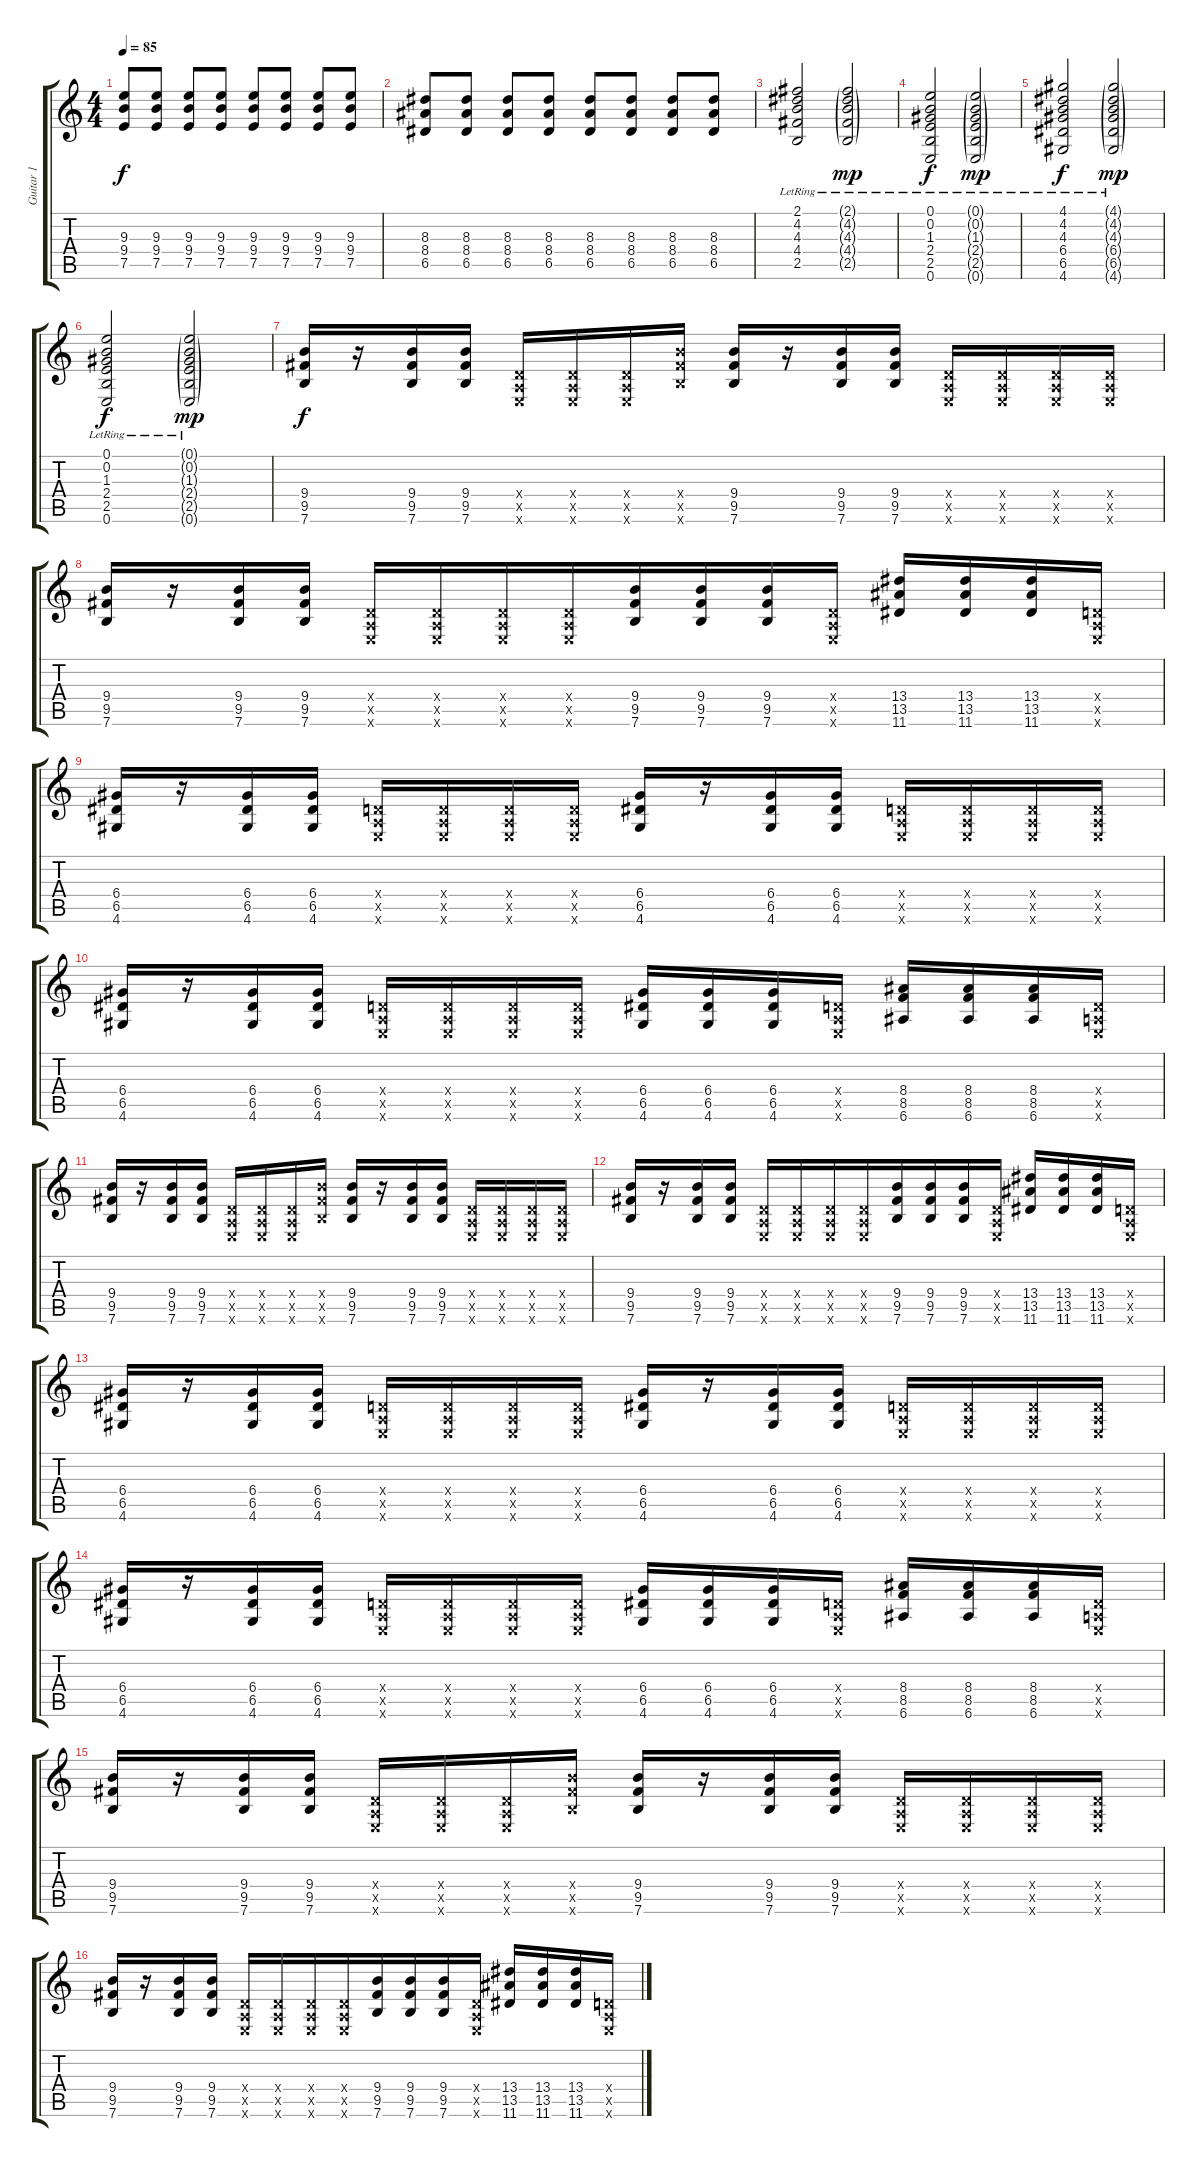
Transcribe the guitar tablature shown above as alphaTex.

\track ("Guitar 1" "Guitar 1") {instrument distortionguitar}
\staff {score tabs}
\tuning (E4 B3 G3 D3 A2 E2) {hide}
\ts (4 4)
\tempo 85
\clef g2
\ks c
(9.3 9.4 7.5).8{dy f} (9.3 9.4 7.5).8 (9.3 9.4 7.5).8 (9.3 9.4 7.5).8 (9.3 9.4 7.5).8 (9.3 9.4 7.5).8 (9.3 9.4 7.5).8 (9.3 9.4 7.5).8 |
(8.3 8.4 6.5).8 (8.3 8.4 6.5).8 (8.3 8.4 6.5).8 (8.3 8.4 6.5).8 (8.3 8.4 6.5).8{beam merge} (8.3 8.4 6.5).8 (8.3 8.4 6.5).8 (8.3 8.4 6.5).8 |
(2.1{lr} 4.2{lr} 4.3{lr} 4.4{lr} 2.5{lr}).2 (2.1{g lr} 4.2{g lr} 4.3{g lr} 4.4{g lr} 2.5{g lr}).2{dy mp} |
(0.1{lr} 0.2{lr} 1.3{lr} 2.4{lr} 2.5{lr} 0.6{lr}).2{dy f} (0.1{g lr} 0.2{g lr} 1.3{g lr} 2.4{g lr} 2.5{g lr} 0.6{g lr}).2{dy mp} |
(4.1{lr} 4.2{lr} 4.3{lr} 6.4{lr} 6.5{lr} 4.6{lr}).2{dy f} (4.1{g lr} 4.2{g lr} 4.3{g lr} 6.4{g lr} 6.5{g lr} 4.6{g lr}).2{dy mp} |
(0.1{lr} 0.2{lr} 1.3{lr} 2.4{lr} 2.5{lr} 0.6{lr}).2{dy f} (0.1{g lr} 0.2{g lr} 1.3{g lr} 2.4{g lr} 2.5{g lr} 0.6{g lr}).2{dy mp} |
(9.4 9.5 7.6).16{dy f} r.16{beam merge} (9.4 9.5 7.6).16 (9.4 9.5 7.6).16 (0.4{x} 0.5{x} 0.6{x}).16 (0.4{x} 0.5{x} 0.6{x}).16 (0.4{x} 0.5{x} 0.6{x}).16 (9.4{x} 9.5{x} 7.6{x}).16 (9.4 9.5 7.6).16 r.16 (9.4 9.5 7.6).16 (9.4 9.5 7.6).16 (0.4{x} 0.5{x} 0.6{x}).16 (0.4{x} 0.5{x} 0.6{x}).16 (0.4{x} 0.5{x} 0.6{x}).16 (0.4{x} 0.5{x} 0.6{x}).16 |
(9.4 9.5 7.6).16 r.16 (9.4 9.5 7.6).16 (9.4 9.5 7.6).16 (0.4{x} 0.5{x} 0.6{x}).16 (0.4{x} 0.5{x} 0.6{x}).16 (0.4{x} 0.5{x} 0.6{x}).16 (0.4{x} 0.5{x} 0.6{x}).16{beam merge} (9.4 9.5 7.6).16 (9.4 9.5 7.6).16 (9.4 9.5 7.6).16 (0.4{x} 0.5{x} 0.6{x}).16 (13.4 13.5 11.6).16 (13.4 13.5 11.6).16 (13.4 13.5 11.6).16 (0.4{x} 0.5{x} 0.6{x}).16 |
(6.4 6.5 4.6).16 r.16 (6.4 6.5 4.6).16 (6.4 6.5 4.6).16 (0.4{x} 0.5{x} 0.6{x}).16 (0.4{x} 0.5{x} 0.6{x}).16 (0.4{x} 0.5{x} 0.6{x}).16 (0.4{x} 0.5{x} 0.6{x}).16 (6.4 6.5 4.6).16 r.16 (6.4 6.5 4.6).16 (6.4 6.5 4.6).16 (0.4{x} 0.5{x} 0.6{x}).16 (0.4{x} 0.5{x} 0.6{x}).16 (0.4{x} 0.5{x} 0.6{x}).16 (0.4{x} 0.5{x} 0.6{x}).16 |
(6.4 6.5 4.6).16 r.16 (6.4 6.5 4.6).16 (6.4 6.5 4.6).16 (0.4{x} 0.5{x} 0.6{x}).16 (0.4{x} 0.5{x} 0.6{x}).16 (0.4{x} 0.5{x} 0.6{x}).16 (0.4{x} 0.5{x} 0.6{x}).16 (6.4 6.5 4.6).16 (6.4 6.5 4.6).16 (6.4 6.5 4.6).16 (0.4{x} 0.5{x} 0.6{x}).16 (8.4 8.5 6.6).16 (8.4 8.5 6.6).16{beam merge} (8.4 8.5 6.6).16 (0.4{x} 0.5{x} 0.6{x}).16 |
(9.4 9.5 7.6).16 r.16{beam merge} (9.4 9.5 7.6).16 (9.4 9.5 7.6).16 (0.4{x} 0.5{x} 0.6{x}).16 (0.4{x} 0.5{x} 0.6{x}).16 (0.4{x} 0.5{x} 0.6{x}).16 (9.4{x} 9.5{x} 7.6{x}).16 (9.4 9.5 7.6).16 r.16 (9.4 9.5 7.6).16 (9.4 9.5 7.6).16 (0.4{x} 0.5{x} 0.6{x}).16 (0.4{x} 0.5{x} 0.6{x}).16 (0.4{x} 0.5{x} 0.6{x}).16 (0.4{x} 0.5{x} 0.6{x}).16 |
(9.4 9.5 7.6).16 r.16 (9.4 9.5 7.6).16 (9.4 9.5 7.6).16 (0.4{x} 0.5{x} 0.6{x}).16 (0.4{x} 0.5{x} 0.6{x}).16 (0.4{x} 0.5{x} 0.6{x}).16 (0.4{x} 0.5{x} 0.6{x}).16{beam merge} (9.4 9.5 7.6).16 (9.4 9.5 7.6).16 (9.4 9.5 7.6).16 (0.4{x} 0.5{x} 0.6{x}).16 (13.4 13.5 11.6).16 (13.4 13.5 11.6).16 (13.4 13.5 11.6).16 (0.4{x} 0.5{x} 0.6{x}).16 |
(6.4 6.5 4.6).16 r.16 (6.4 6.5 4.6).16 (6.4 6.5 4.6).16 (0.4{x} 0.5{x} 0.6{x}).16 (0.4{x} 0.5{x} 0.6{x}).16 (0.4{x} 0.5{x} 0.6{x}).16 (0.4{x} 0.5{x} 0.6{x}).16 (6.4 6.5 4.6).16 r.16 (6.4 6.5 4.6).16 (6.4 6.5 4.6).16 (0.4{x} 0.5{x} 0.6{x}).16 (0.4{x} 0.5{x} 0.6{x}).16 (0.4{x} 0.5{x} 0.6{x}).16 (0.4{x} 0.5{x} 0.6{x}).16 |
(6.4 6.5 4.6).16 r.16 (6.4 6.5 4.6).16 (6.4 6.5 4.6).16 (0.4{x} 0.5{x} 0.6{x}).16 (0.4{x} 0.5{x} 0.6{x}).16 (0.4{x} 0.5{x} 0.6{x}).16 (0.4{x} 0.5{x} 0.6{x}).16 (6.4 6.5 4.6).16 (6.4 6.5 4.6).16 (6.4 6.5 4.6).16 (0.4{x} 0.5{x} 0.6{x}).16 (8.4 8.5 6.6).16 (8.4 8.5 6.6).16{beam merge} (8.4 8.5 6.6).16 (0.4{x} 0.5{x} 0.6{x}).16 |
(9.4 9.5 7.6).16 r.16{beam merge} (9.4 9.5 7.6).16 (9.4 9.5 7.6).16 (0.4{x} 0.5{x} 0.6{x}).16 (0.4{x} 0.5{x} 0.6{x}).16 (0.4{x} 0.5{x} 0.6{x}).16 (9.4{x} 9.5{x} 7.6{x}).16 (9.4 9.5 7.6).16 r.16 (9.4 9.5 7.6).16 (9.4 9.5 7.6).16 (0.4{x} 0.5{x} 0.6{x}).16 (0.4{x} 0.5{x} 0.6{x}).16 (0.4{x} 0.5{x} 0.6{x}).16 (0.4{x} 0.5{x} 0.6{x}).16 |
(9.4 9.5 7.6).16 r.16 (9.4 9.5 7.6).16 (9.4 9.5 7.6).16 (0.4{x} 0.5{x} 0.6{x}).16 (0.4{x} 0.5{x} 0.6{x}).16 (0.4{x} 0.5{x} 0.6{x}).16 (0.4{x} 0.5{x} 0.6{x}).16{beam merge} (9.4 9.5 7.6).16 (9.4 9.5 7.6).16 (9.4 9.5 7.6).16 (0.4{x} 0.5{x} 0.6{x}).16 (13.4 13.5 11.6).16 (13.4 13.5 11.6).16 (13.4 13.5 11.6).16 (0.4{x} 0.5{x} 0.6{x}).16
